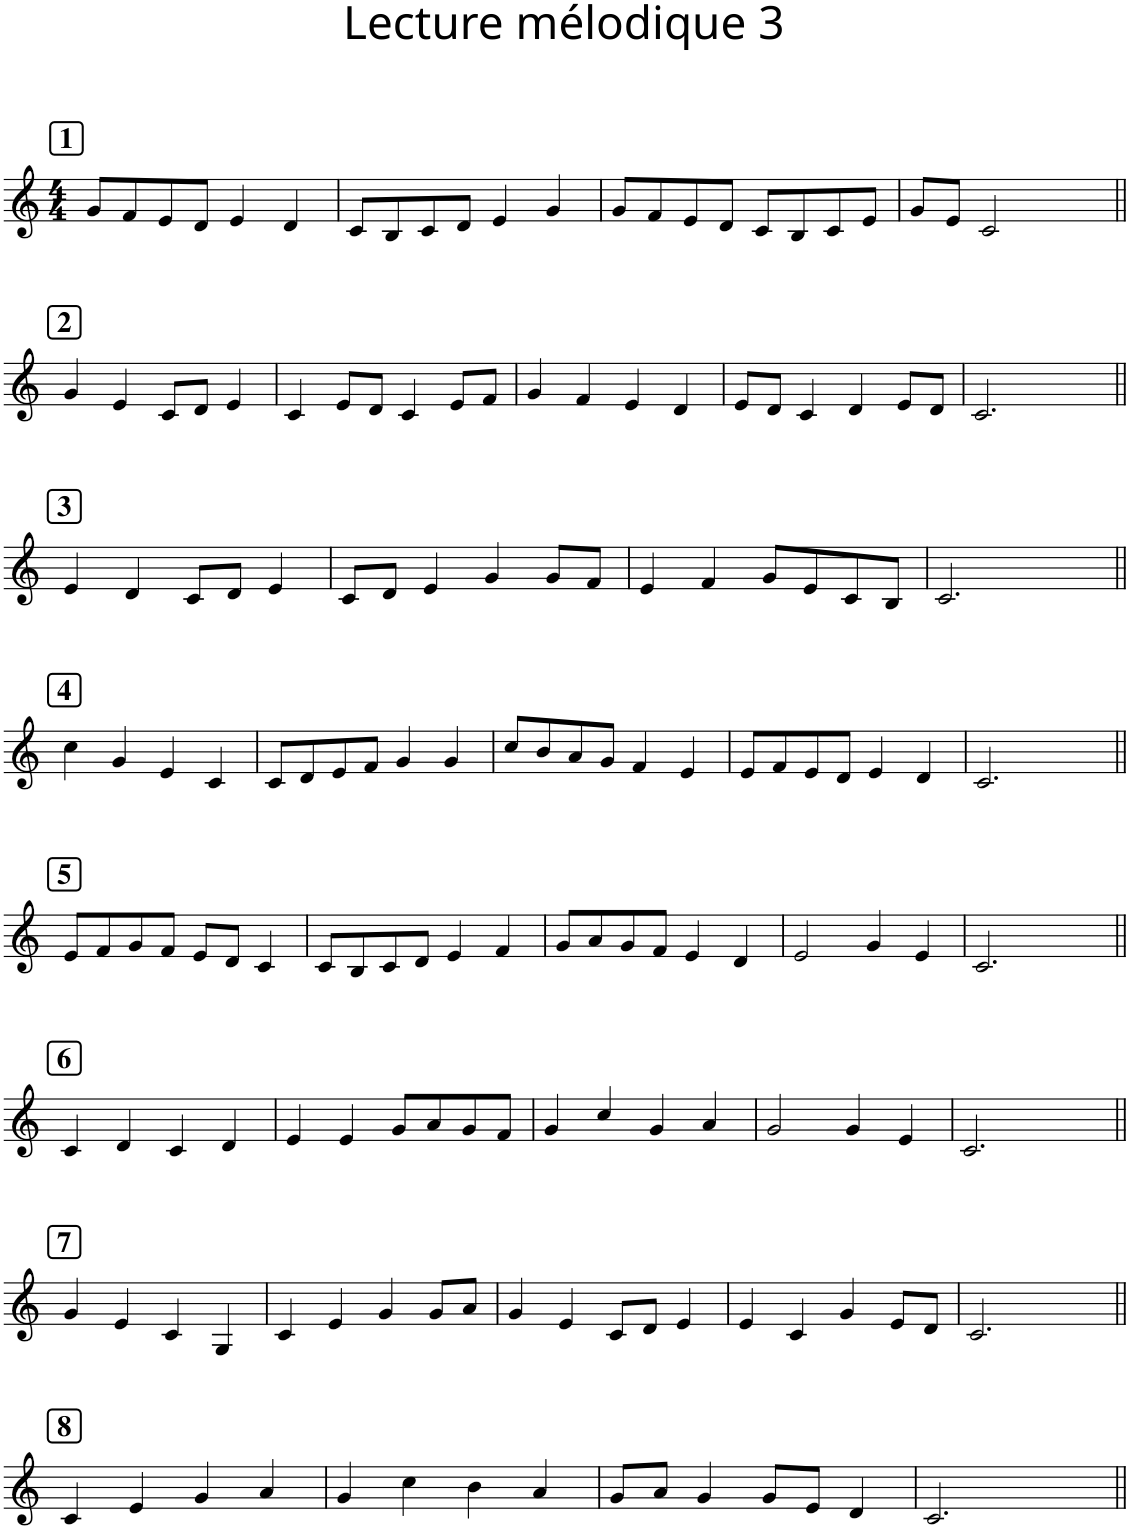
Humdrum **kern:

**kern
*part1
*staff1
*I"P1
*clefG2
*k[]
*M4/4
!!LO:REH:place=s1:a:B:cj:fs=14:t=1
=1
8g/L
8f/
8e/
8d/J
4e/
4d/
=2
8c/L
8B/
8c/
8d/J
4e/
4g/
=3
8g/L
8f/
8e/
8d/J
8c/L
8B/
8c/
8e/J
=4
8g/L
8e/J
2c/
4ryy
!!LO:LB:g=z
!!LO:REH:place=s1:a:B:cj:fs=14:t=2
=5||
4g/
4e/
8c/L
8d/J
4e/
=6
4c/
8e/L
8d/J
4c/
8e/L
8f/J
=7
4g/
4f/
4e/
4d/
=8
8e/L
8d/J
4c/
4d/
8e/L
8d/J
=9
2.c/
4ryy
!!LO:LB:g=z
!!LO:REH:place=s1:a:B:cj:fs=14:t=3
=10||
4e/
4d/
8c/L
8d/J
4e/
=11
8c/L
8d/J
4e/
4g/
8g/L
8f/J
=12
4e/
4f/
8g/L
8e/
8c/
8B/J
=13
2.c/
4ryy
!!LO:LB:g=z
!!LO:REH:place=s1:a:B:cj:fs=14:t=4
=14||
4cc\
4g/
4e/
4c/
=15
8c/L
8d/
8e/
8f/J
4g/
4g/
=16
8cc/L
8b/
8a/
8g/J
4f/
4e/
=17
8e/L
8f/
8e/
8d/J
4e/
4d/
=18
2.c/
4ryy
!!LO:LB:g=z
!!LO:REH:place=s1:a:B:cj:fs=14:t=5
=19||
8e/L
8f/
8g/
8f/J
8e/L
8d/J
4c/
=20
8c/L
8B/
8c/
8d/J
4e/
4f/
=21
8g/L
8a/
8g/
8f/J
4e/
4d/
=22
2e/
4g/
4e/
=23
2.c/
4ryy
!!LO:LB:g=z
!!LO:REH:place=s1:a:B:cj:fs=14:t=6
=24||
4c/
4d/
4c/
4d/
=25
4e/
4e/
8g/L
8a/
8g/
8f/J
=26
4g/
4cc/
4g/
4a/
=27
2g/
4g/
4e/
=28
2.c/
4ryy
!!LO:LB:g=z
!!LO:REH:place=s1:a:B:cj:fs=14:t=7
=29||
4g/
4e/
4c/
4G/
=30
4c/
4e/
4g/
8g/L
8a/J
=31
4g/
4e/
8c/L
8d/J
4e/
=32
4e/
4c/
4g/
8e/L
8d/J
=33
2.c/
4ryy
!!LO:LB:g=z
!!LO:REH:place=s1:a:B:cj:fs=14:t=8
=34||
4c/
4e/
4g/
4a/
=35
4g/
4cc\
4b\
4a/
=36
8g/L
8a/J
4g/
8g/L
8e/J
4d/
=37
2.c/
4ryy
=||
*-
